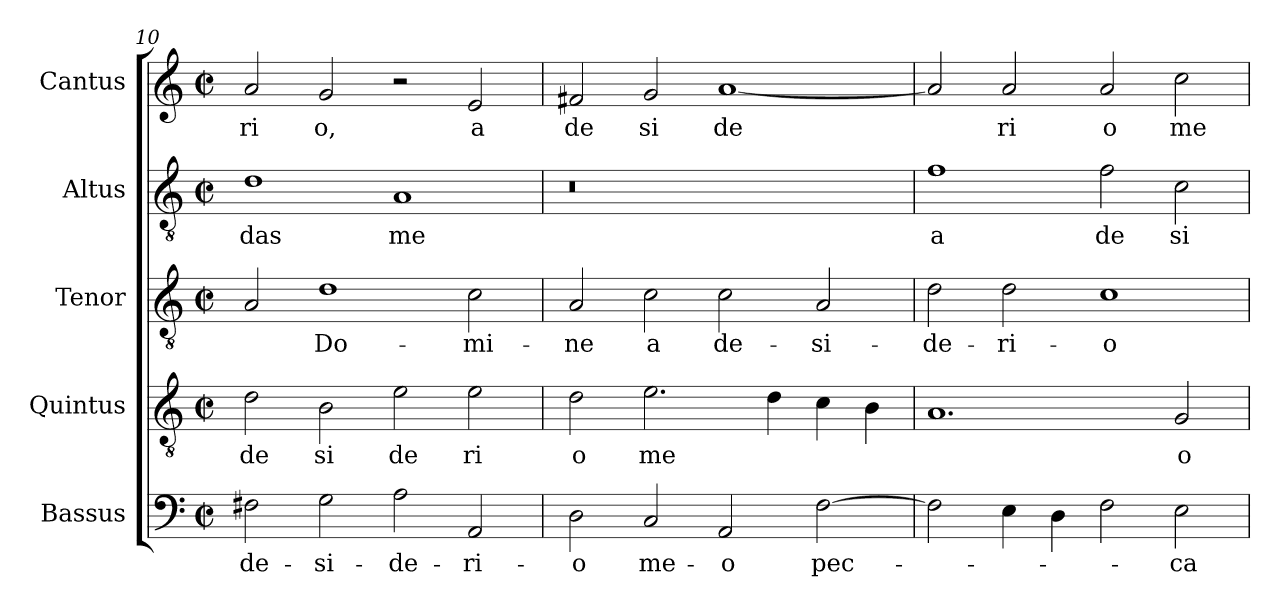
**kern	**text	**kern	**text	**kern	**text	**kern	**text	**kern	**text
*part5	*part5	*part4	*part4	*part3	*part3	*part2	*part2	*part1	*part1
*staff5	*staff5	*staff4	*staff4	*staff3	*staff3	*staff2	*staff2	*staff1	*staff1
*I"Bassus	*	*I"Quintus	*	*I"Tenor	*	*I"Altus	*	*I"Cantus	*
*clefF4	*	*clefGv2	*	*clefGv2	*	*clefGv2	*	*clefG2	*
*M2/2	*	*M2/2	*	*M2/2	*	*M2/2	*	*M2/2	*
*met(c|)	*	*met(c|)	*	*met(c|)	*	*met(c|)	*	*met(c|)	*
=10	=10	=10	=10	=10	=10	=10	=10	=10	=10
!	!LO:LY:b:cj	!	!LO:LY:b:cj	!	!	!	!LO:LY:b:cj	!	!LO:LY:b:cj
2F#X\	de-	2d\	de	2A/	.	1d	das	2a/	ri
!	!LO:LY:b:cj	!	!LO:LY:b:cj	!	!LO:LY:b:cj	!	!	!	!LO:LY:b:cj
2G\	-si-	2B\	si	1d	Do-	.	.	2g/	o,
!	!LO:LY:b:cj	!	!LO:LY:b:cj	!	!	!	!LO:LY:b:cj	!	!
2A\	-de-	2e\	de	.	.	1A	me	2r	.
!	!LO:LY:b:cj	!	!LO:LY:b:cj	!	!LO:LY:b:cj	!	!	!	!LO:LY:b:cj
2AA/	-ri-	2e\	ri	2c\	-mi-	.	.	2e/	a
=11	=11	=11	=11	=11	=11	=11	=11	=11	=11
!	!LO:LY:b:cj	!	!LO:LY:b:cj	!	!LO:LY:b:cj	!	!	!	!LO:LY:b:cj
2D\	-o	2d\	o	2A/	-ne	0r	.	2f#X/	de
!	!LO:LY:b:cj	!	!LO:LY:b	!	!LO:LY:b:cj	!	!	!	!LO:LY:b:cj
2C/	me-	2.e\	me	2c\	a	.	.	2g/	si
!	!LO:LY:b:cj	!	!	!	!LO:LY:b:cj	!	!	!	!LO:LY:b:cj
2AA/	-o	.	.	2c\	de-	.	.	[<1a	de
.	.	4d\	.	.	.	.	.	.	.
!	!LO:LY:b	!	!	!	!LO:LY:b:cj	!	!	!	!
[>2F\	pec-	4c\	.	2A/	-si-	.	.	.	.
.	.	4B\	.	.	.	.	.	.	.
=12	=12	=12	=12	=12	=12	=12	=12	=12	=12
!	!	!	!	!	!LO:LY:b:cj	!	!LO:LY:b:cj	!	!
2F\]	.	1.A	.	2d\	-de-	1f	a	2a/]	.
!	!	!	!	!	!LO:LY:b:cj	!	!	!	!LO:LY:b:cj
4E\	.	.	.	2d\	-ri-	.	.	2a/	ri
4D\	.	.	.	.	.	.	.	.	.
!	!	!	!	!	!LO:LY:b:cj	!	!LO:LY:b:cj	!	!LO:LY:b:cj
2F\	.	.	.	1c	-o	2f\	de	2a/	o
!	!LO:LY:b:cj	!	!LO:LY:b:cj	!	!	!	!LO:LY:b:cj	!	!LO:LY:b:cj
2E\	-ca-	2G/	o	.	.	2c\	si	2cc\	me
=	=	=	=	=	=	=	=	=	=
*-	*-	*-	*-	*-	*-	*-	*-	*-	*-
